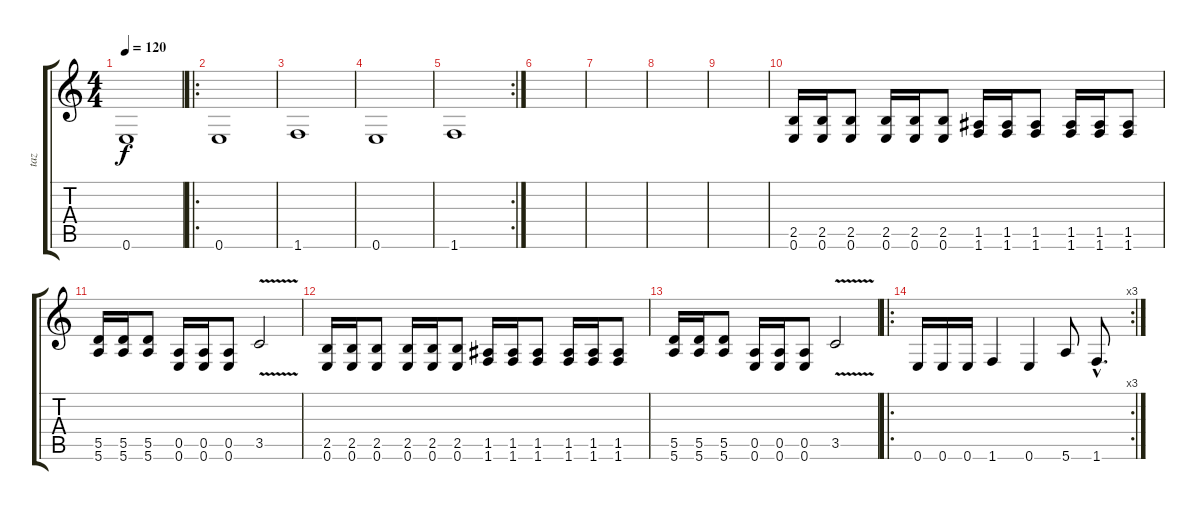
\track ("taz" "taz") {instrument electricbasspick}
\staff {score tabs}
\tuning (E4 B3 G3 D3 A2 E2) {hide}
\ts (4 4)
\tempo 120
\clef g2
\ks c
0.6.1{dy f} |
\ro
0.6.1 |
1.6.1 |
0.6.1 |
\rc 2
1.6.1 |
|
|
|
|
(2.5 0.6).16 (2.5 0.6).16 (2.5 0.6).8 (2.5 0.6).16 (2.5 0.6).16 (2.5 0.6).8 (1.5 1.6).16 (1.5 1.6).16 (1.5 1.6).8 (1.5 1.6).16 (1.5 1.6).16 (1.5 1.6).8 |
(5.5 5.6).16 (5.5 5.6).16 (5.5 5.6).8 (0.5 0.6).16 (0.5 0.6).16 (0.5 0.6).8 3.5{v}.2 |
(2.5 0.6).16 (2.5 0.6).16 (2.5 0.6).8 (2.5 0.6).16 (2.5 0.6).16 (2.5 0.6).8 (1.5 1.6).16 (1.5 1.6).16 (1.5 1.6).8 (1.5 1.6).16 (1.5 1.6).16 (1.5 1.6).8 |
(5.5 5.6).16 (5.5 5.6).16 (5.5 5.6).8 (0.5 0.6).16 (0.5 0.6).16 (0.5 0.6).8 3.5{v}.2 |
\ro
\rc 3
0.6.16 0.6.16 0.6.16 1.6.4 0.6.4 5.6.8 1.6{hac}.8{d}
